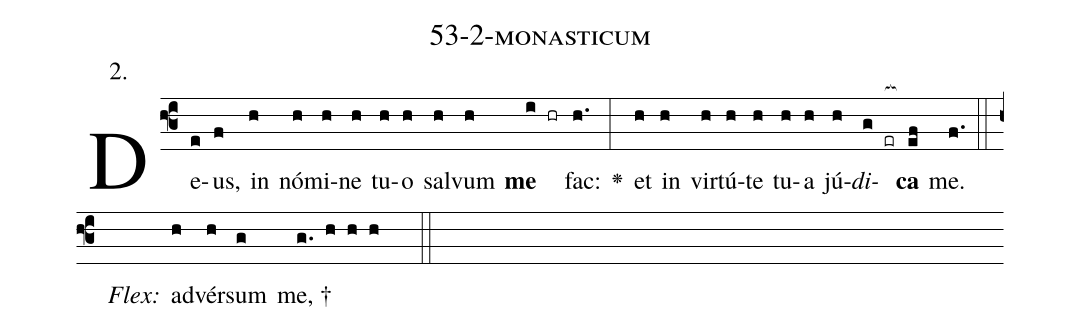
name: 53-2-monasticum;
annotation: 2.;
%%
(f3)De(e)us,(f) in(h) nó(h)mi(h)ne(h) tu(h)o(h) sal(h)vum(h) <b>me</b>(i hr) fac:(h.) <v>\greheightstar</v>(:) et(h) in(h) vir(h)tú(h)te(h) tu(h)a(h) jú(h)<i>di</i>(g er[ocb:1{])<b>ca</b>(ef[ocb:0}]) me.(f.) (::)
<i>Flex:</i>()  ad(h)vér(h)sum(g) me, †(g. h h h  ::)

%E(h) u(h) o(h) u(g) a(ef) e.(f.) (::)
